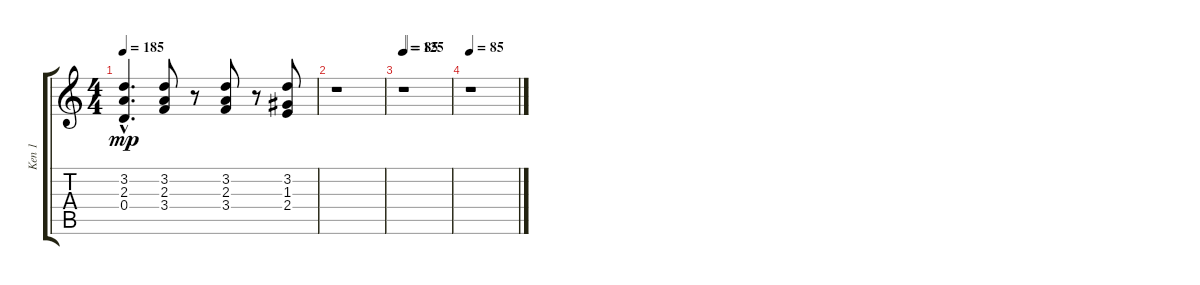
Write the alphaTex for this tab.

\track ("Ken 1" "Ken 1") {instrument overdrivenguitar}
\staff {score tabs}
\tuning (E4 B3 G3 D3 A2 E2) {hide}
\ts (4 4)
\tempo 185
\clef g2
\ks c
(3.2{hac} 2.3{hac} 0.4{hac}).4{d dy mp} (3.2 2.3 3.4).8 r.8 (3.2 2.3 3.4).8 r.8 (3.2 1.3 2.4).8 |
r.1 |
\tempo 125
\tempo (85 0.03125)
r.1 |
\tempo 85
r.1
